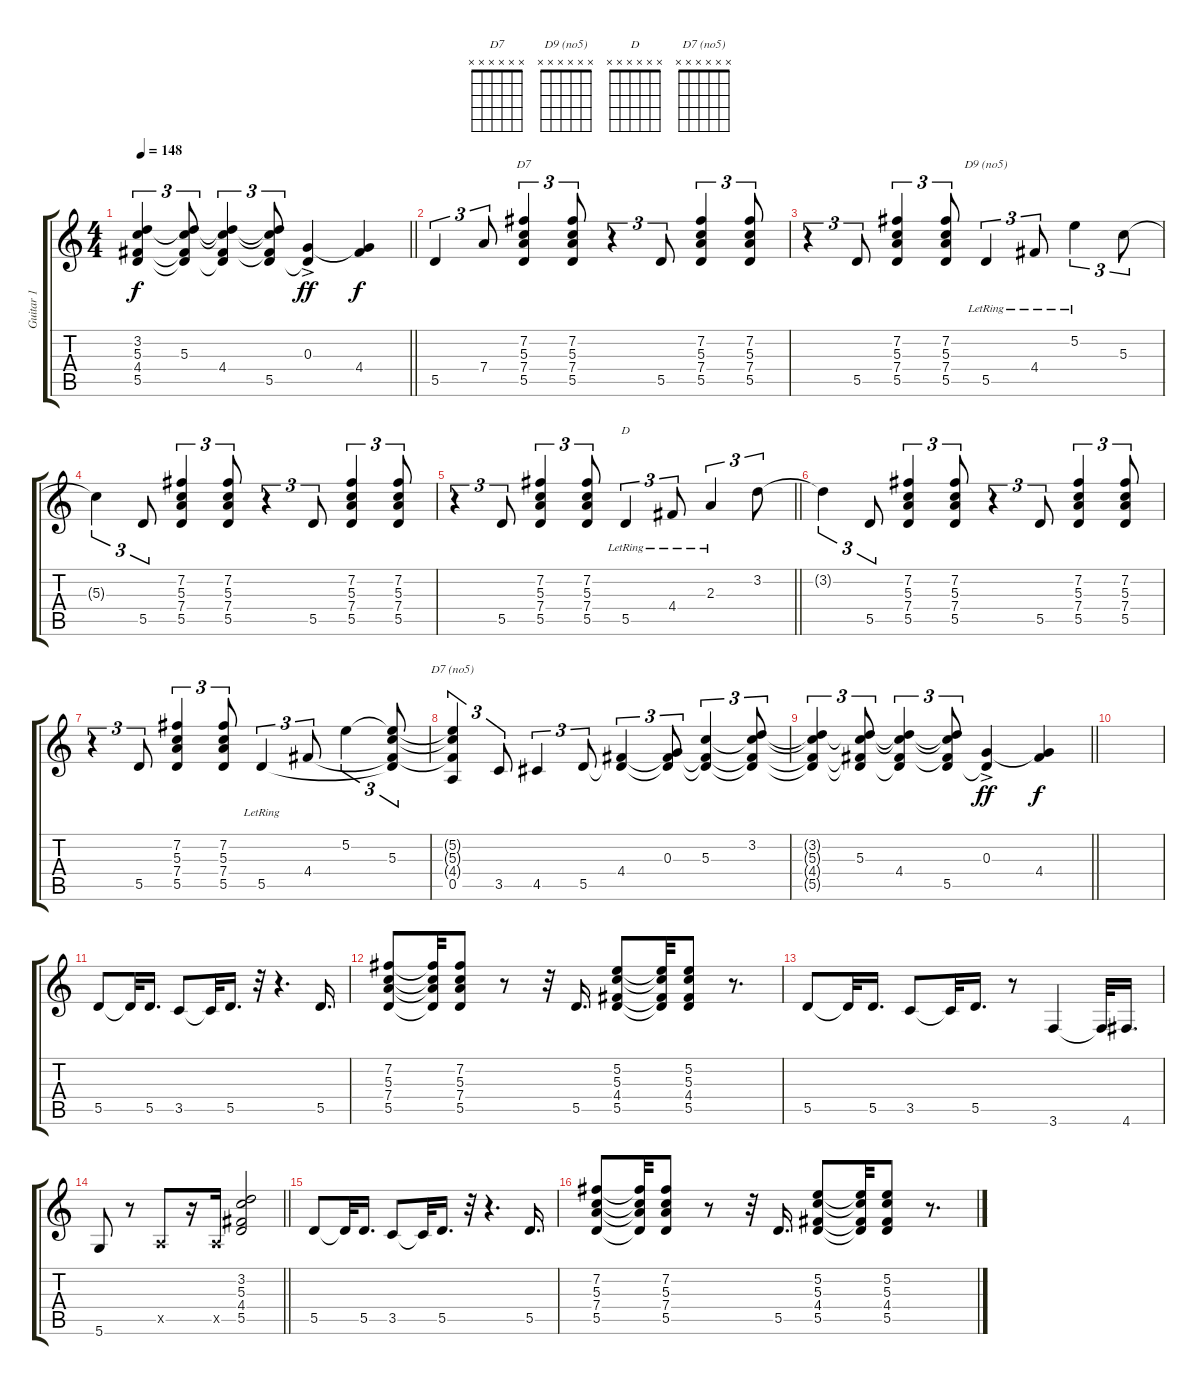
\track ("Guitar 1" "Guitar 1") {instrument overdrivenguitar}
\staff {score tabs}
\tuning (E4 B3 G3 D3 A2 D2) {hide}
\chord ("D7" x x x x x x)
\chord ("D9 (no5)" x x x x x x)
\chord ("D" x x x x x x)
\chord ("D7 (no5)" x x x x x x)
\ts (4 4)
\tempo 148
\clef g2
\barLineRight lightlight
\ks c
(3.2{t} 5.3{t} 4.4{t} 5.5{t}).4{tu (3 2) dy f} (3.2{t} 5.3 4.4{t} 5.5{t}).8{tu (3 2)} (3.2{t} 5.3{t} 4.4 5.5{t}).4{tu (3 2)} (3.2{t} 5.3{t} 4.4{t} 5.5).8{tu (3 2)} (0.3{ac} 5.5{t}).4{dy ff} (0.3{t} 4.4).4{dy f} |
5.5.4{tu (3 2)} 7.4.8{tu (3 2)} (7.2 5.3 7.4 5.5).4{tu (3 2) ch "D7"} (7.2 5.3 7.4 5.5).8{tu (3 2)} r.4{tu (3 2)} 5.5.8{tu (3 2)} (7.2 5.3 7.4 5.5).4{tu (3 2)} (7.2 5.3 7.4 5.5).8{tu (3 2)} |
r.4{tu (3 2)} 5.5.8{tu (3 2)} (7.2 5.3 7.4 5.5).4{tu (3 2)} (7.2 5.3 7.4 5.5).8{tu (3 2)} 5.5{lr}.4{tu (3 2) ch "D9 (no5)"} 4.4{lr}.8{tu (3 2)} 5.2{lr}.4{tu (3 2)} 5.3.8{tu (3 2)} |
5.3{t}.4{tu (3 2)} 5.5.8{tu (3 2)} (7.2 5.3 7.4 5.5).4{tu (3 2)} (7.2 5.3 7.4 5.5).8{tu (3 2)} r.4{tu (3 2)} 5.5.8{tu (3 2)} (7.2 5.3 7.4 5.5).4{tu (3 2)} (7.2 5.3 7.4 5.5).8{tu (3 2)} |
\barLineRight lightlight
r.4{tu (3 2)} 5.5.8{tu (3 2)} (7.2 5.3 7.4 5.5).4{tu (3 2)} (7.2 5.3 7.4 5.5).8{tu (3 2)} 5.5{lr}.4{tu (3 2) ch "D"} 4.4{lr}.8{tu (3 2)} 2.3{lr}.4{tu (3 2)} 3.2.8{tu (3 2)} |
3.2{t}.4{tu (3 2)} 5.5.8{tu (3 2)} (7.2 5.3 7.4 5.5).4{tu (3 2)} (7.2 5.3 7.4 5.5).8{tu (3 2)} r.4{tu (3 2)} 5.5.8{tu (3 2)} (7.2 5.3 7.4 5.5).4{tu (3 2)} (7.2 5.3 7.4 5.5).8{tu (3 2)} |
r.4{tu (3 2)} 5.5.8{tu (3 2)} (7.2 5.3 7.4 5.5).4{tu (3 2)} (7.2 5.3 7.4 5.5).8{tu (3 2)} 5.5{lr}.4{tu (3 2)} 4.4.8{tu (3 2)} 5.2.4{tu (3 2)} (5.2{t} 5.3 4.4{t} 5.5{t}).8{tu (3 2)} |
(5.2{t} 5.3{t} 4.4{t} 0.5).4{tu (3 2) ch "D7 (no5)"} 3.5.8{tu (3 2)} 4.5.4{tu (3 2)} 5.5.8{tu (3 2)} (4.4 5.5{t}).4{tu (3 2)} (0.3 4.4{t} 5.5{t}).8{tu (3 2)} (5.3 4.4{t} 5.5{t}).4{tu (3 2)} (3.2 5.3{t} 4.4{t} 5.5{t}).8{tu (3 2)} |
\barLineRight lightlight
(3.2{t} 5.3{t} 4.4{t} 5.5{t}).4{tu (3 2)} (3.2{t} 5.3 4.4{t} 5.5{t}).8{tu (3 2)} (3.2{t} 5.3{t} 4.4 5.5{t}).4{tu (3 2)} (3.2{t} 5.3{t} 4.4{t} 5.5).8{tu (3 2)} (0.3{ac} 5.5{t}).4{dy ff} (0.3{t} 4.4).4{dy f} |
|
5.5.8 5.5{t}.32 5.5.16{d} 3.5.8 3.5{t}.32 5.5.16{d} r.32 r.4{d} 5.5.16{d} |
(7.2 5.3 7.4 5.5).8 (7.2{t} 5.3{t} 7.4{t} 5.5{t}).32 (7.2 5.3 7.4 5.5).8 r.8 r.32 5.5.16{d} (5.2 5.3 4.4 5.5).8 (5.2{t} 5.3{t} 4.4{t} 5.5{t}).32 (5.2 5.3 4.4 5.5).8 r.8{d} |
5.5.8 5.5{t}.32 5.5.16{d} 3.5.8 3.5{t}.32 5.5.16{d} r.8 3.6.4 3.6{t}.32 4.6.16{d} |
\barLineRight lightlight
5.6.8 r.8 0.5{x}.8 r.16 0.5{x}.16 (3.2 5.3 4.4 5.5).2 |
5.5.8 5.5{t}.32 5.5.16{d} 3.5.8 3.5{t}.32 5.5.16{d} r.32 r.4{d} 5.5.16{d} |
(7.2 5.3 7.4 5.5).8 (7.2{t} 5.3{t} 7.4{t} 5.5{t}).32 (7.2 5.3 7.4 5.5).8 r.8 r.32 5.5.16{d} (5.2 5.3 4.4 5.5).8 (5.2{t} 5.3{t} 4.4{t} 5.5{t}).32 (5.2 5.3 4.4 5.5).8 r.8{d}
